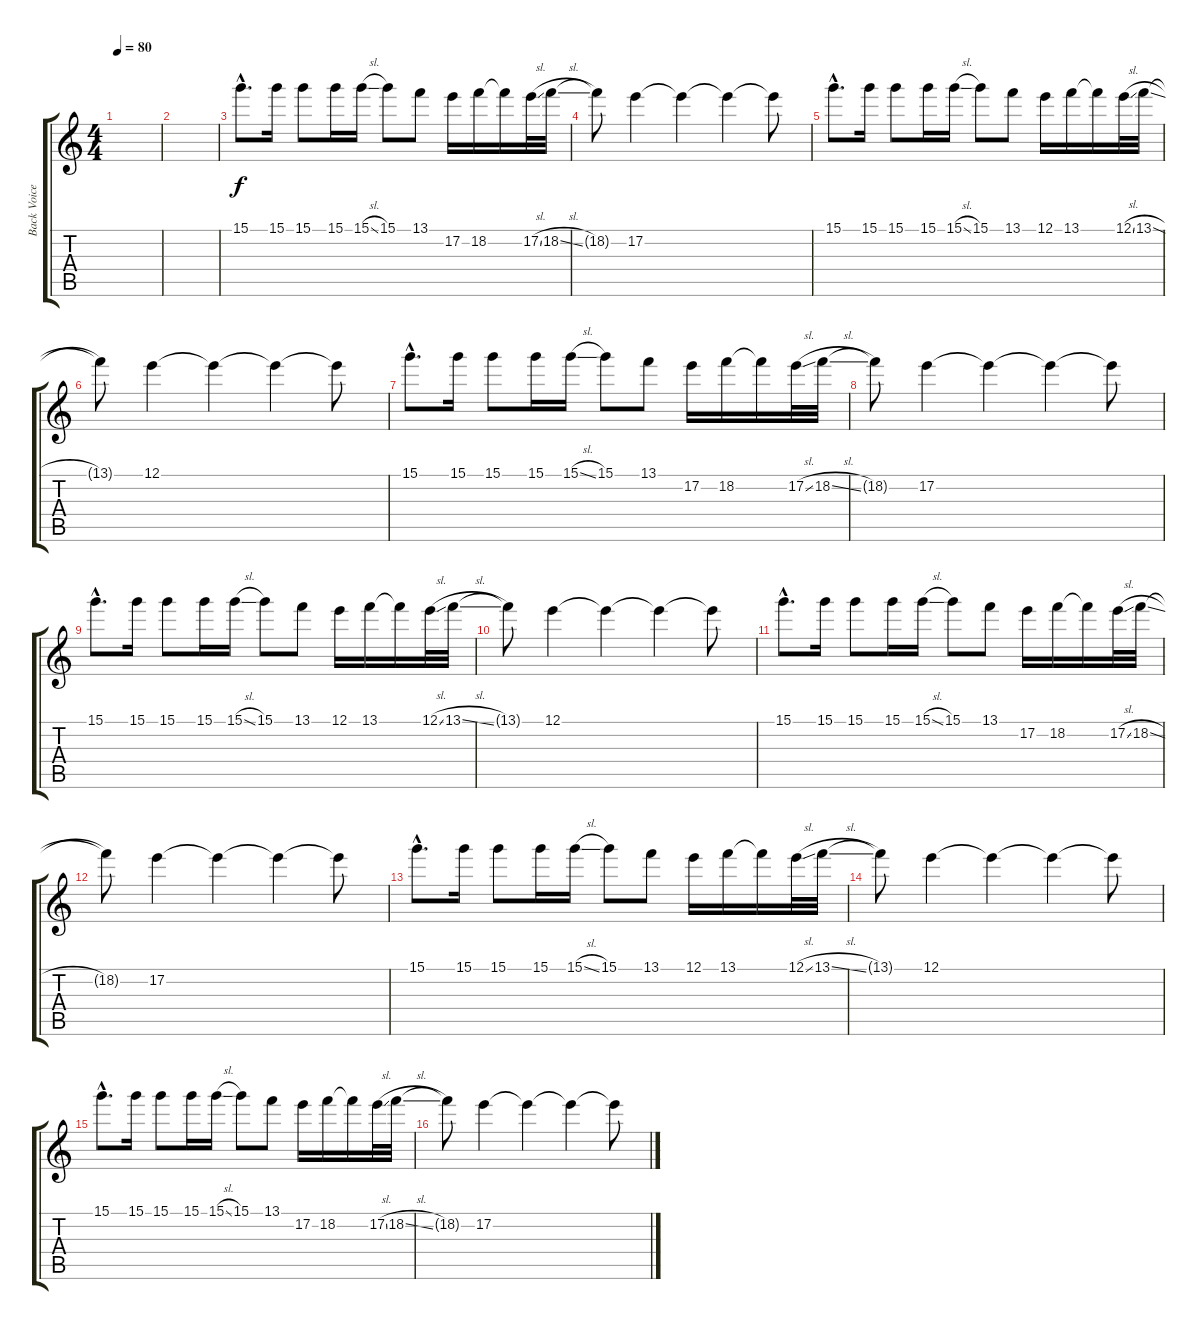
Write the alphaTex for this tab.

\track ("Back Voices" "Back Voice") {instrument acousticguitarnylon}
\staff {score tabs}
\tuning (E4 B3 G3 D3 A2 E2) {hide}
\ts (4 4)
\tempo 80
\clef g2
\ks c
|
|
15.1{hac}.8{d} 15.1.16 15.1.8 15.1.16 15.1{sl}.16 15.1.8 13.1.8 17.2.16 18.2.16 18.2{t}.16 17.2{sl}.32 18.2{sl}.32 |
18.2{t}.8 17.2.4 17.2{t}.4 17.2{t}.4 17.2{t}.8 |
15.1{hac}.8{d} 15.1.16 15.1.8 15.1.16 15.1{sl}.16 15.1.8 13.1.8 12.1.16 13.1.16 13.1{t}.16 12.1{sl}.32 13.1{sl}.32 |
13.1{t}.8 12.1.4 12.1{t}.4 12.1{t}.4 12.1{t}.8 |
15.1{hac}.8{d} 15.1.16 15.1.8 15.1.16 15.1{sl}.16 15.1.8 13.1.8 17.2.16 18.2.16 18.2{t}.16 17.2{sl}.32 18.2{sl}.32 |
18.2{t}.8 17.2.4 17.2{t}.4 17.2{t}.4 17.2{t}.8 |
15.1{hac}.8{d} 15.1.16 15.1.8 15.1.16 15.1{sl}.16 15.1.8 13.1.8 12.1.16 13.1.16 13.1{t}.16 12.1{sl}.32 13.1{sl}.32 |
13.1{t}.8 12.1.4 12.1{t}.4 12.1{t}.4 12.1{t}.8 |
15.1{hac}.8{d} 15.1.16 15.1.8 15.1.16 15.1{sl}.16 15.1.8 13.1.8 17.2.16 18.2.16 18.2{t}.16 17.2{sl}.32 18.2{sl}.32 |
18.2{t}.8 17.2.4 17.2{t}.4 17.2{t}.4 17.2{t}.8 |
15.1{hac}.8{d} 15.1.16 15.1.8 15.1.16 15.1{sl}.16 15.1.8 13.1.8 12.1.16 13.1.16 13.1{t}.16 12.1{sl}.32 13.1{sl}.32 |
13.1{t}.8 12.1.4 12.1{t}.4 12.1{t}.4 12.1{t}.8 |
15.1{hac}.8{d} 15.1.16 15.1.8 15.1.16 15.1{sl}.16 15.1.8 13.1.8 17.2.16 18.2.16 18.2{t}.16 17.2{sl}.32 18.2{sl}.32 |
18.2{t}.8 17.2.4 17.2{t}.4 17.2{t}.4 17.2{t}.8
